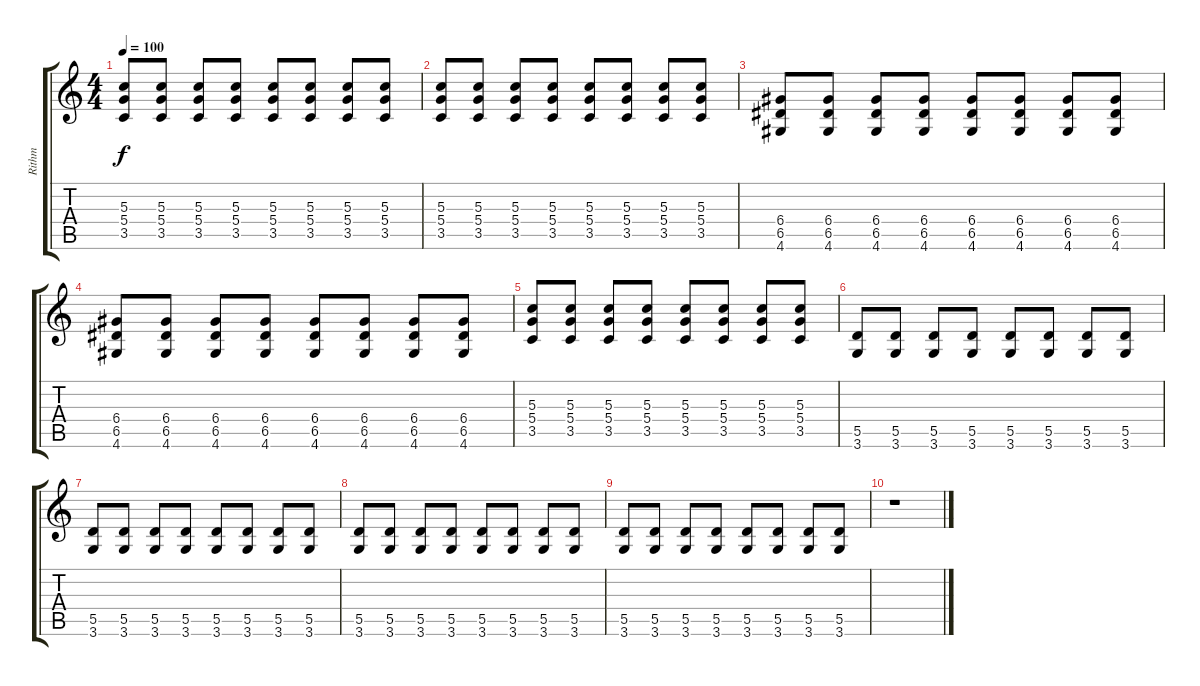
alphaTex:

\track ("Rithm" "Rithm") {instrument distortionguitar}
\staff {score tabs}
\tuning (E4 B3 G3 D3 A2 E2) {hide}
\ts (4 4)
\tempo 100
\clef g2
\ks c
(5.3 5.4 3.5).8{dy f} (5.3 5.4 3.5).8 (5.3 5.4 3.5).8 (5.3 5.4 3.5).8 (5.3 5.4 3.5).8 (5.3 5.4 3.5).8 (5.3 5.4 3.5).8 (5.3 5.4 3.5).8 |
(5.3 5.4 3.5).8 (5.3 5.4 3.5).8 (5.3 5.4 3.5).8 (5.3 5.4 3.5).8 (5.3 5.4 3.5).8 (5.3 5.4 3.5).8 (5.3 5.4 3.5).8 (5.3 5.4 3.5).8 |
(6.4 6.5 4.6).8 (6.4 6.5 4.6).8 (6.4 6.5 4.6).8 (6.4 6.5 4.6).8 (6.4 6.5 4.6).8 (6.4 6.5 4.6).8 (6.4 6.5 4.6).8 (6.4 6.5 4.6).8 |
(6.4 6.5 4.6).8 (6.4 6.5 4.6).8 (6.4 6.5 4.6).8 (6.4 6.5 4.6).8 (6.4 6.5 4.6).8 (6.4 6.5 4.6).8 (6.4 6.5 4.6).8 (6.4 6.5 4.6).8 |
(5.3 5.4 3.5).8 (5.3 5.4 3.5).8 (5.3 5.4 3.5).8 (5.3 5.4 3.5).8 (5.3 5.4 3.5).8 (5.3 5.4 3.5).8 (5.3 5.4 3.5).8 (5.3 5.4 3.5).8 |
(5.5 3.6).8 (5.5 3.6).8 (5.5 3.6).8 (5.5 3.6).8 (5.5 3.6).8 (5.5 3.6).8 (5.5 3.6).8 (5.5 3.6).8 |
(5.5 3.6).8 (5.5 3.6).8 (5.5 3.6).8 (5.5 3.6).8 (5.5 3.6).8 (5.5 3.6).8 (5.5 3.6).8 (5.5 3.6).8 |
(5.5 3.6).8 (5.5 3.6).8 (5.5 3.6).8 (5.5 3.6).8 (5.5 3.6).8 (5.5 3.6).8 (5.5 3.6).8 (5.5 3.6).8 |
(5.5 3.6).8 (5.5 3.6).8 (5.5 3.6).8 (5.5 3.6).8 (5.5 3.6).8 (5.5 3.6).8 (5.5 3.6).8 (5.5 3.6).8 |
r.1
